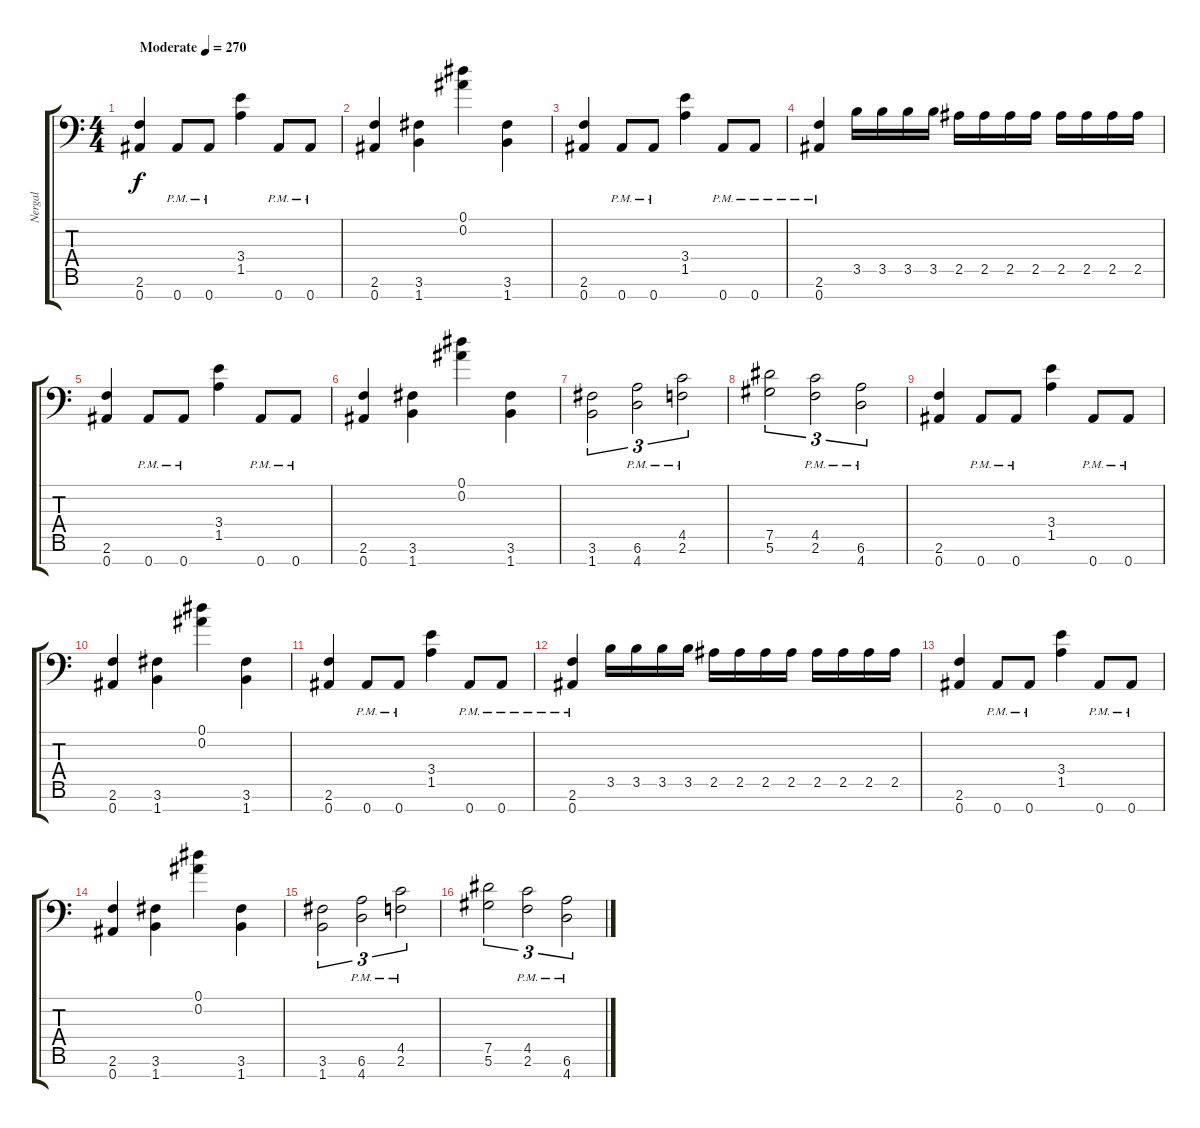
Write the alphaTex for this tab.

\track ("Nergal" "Nergal") {instrument distortionguitar}
\staff {score tabs}
\tuning (Eb4 Bb3 Gb3 Db3 Ab2 Eb2 Bb1) {hide}
\ts (4 4)
\tempo (270 "Moderate")
\clef f4
\ks c
(2.6 0.7).4{dy f instrument distortionguitar} 0.7{pm}.8 0.7{pm}.8 (3.4 1.5).4 0.7{pm}.8 0.7{pm}.8 |
(2.6 0.7).4 (3.6 1.7).4 (0.1 0.2).4 (3.6 1.7).4 |
(2.6 0.7).4 0.7{pm}.8 0.7{pm}.8 (3.4 1.5).4 0.7{pm}.8 0.7{pm}.8 |
(2.6{pm} 0.7{pm}).4 3.5.16 3.5.16 3.5.16 3.5.16 2.5.16 2.5.16 2.5.16 2.5.16 2.5.16 2.5.16 2.5.16 2.5.16 |
(2.6 0.7).4 0.7{pm}.8 0.7{pm}.8 (3.4 1.5).4 0.7{pm}.8 0.7{pm}.8 |
(2.6 0.7).4 (3.6 1.7).4 (0.1 0.2).4 (3.6 1.7).4 |
(3.6 1.7).2{tu (3 2)} (6.6{pm} 4.7{pm}).2{tu (3 2)} (4.5{pm} 2.6{pm}).2{tu (3 2)} |
(7.5 5.6).2{tu (3 2)} (4.5{pm} 2.6{pm}).2{tu (3 2)} (6.6{pm} 4.7{pm}).2{tu (3 2)} |
(2.6 0.7).4 0.7{pm}.8 0.7{pm}.8 (3.4 1.5).4 0.7{pm}.8 0.7{pm}.8 |
(2.6 0.7).4 (3.6 1.7).4 (0.1 0.2).4 (3.6 1.7).4 |
(2.6 0.7).4 0.7{pm}.8 0.7{pm}.8 (3.4 1.5).4 0.7{pm}.8 0.7{pm}.8 |
(2.6{pm} 0.7{pm}).4 3.5.16 3.5.16 3.5.16 3.5.16 2.5.16 2.5.16 2.5.16 2.5.16 2.5.16 2.5.16 2.5.16 2.5.16 |
(2.6 0.7).4 0.7{pm}.8 0.7{pm}.8 (3.4 1.5).4 0.7{pm}.8 0.7{pm}.8 |
(2.6 0.7).4 (3.6 1.7).4 (0.1 0.2).4 (3.6 1.7).4 |
(3.6 1.7).2{tu (3 2)} (6.6{pm} 4.7{pm}).2{tu (3 2)} (4.5{pm} 2.6{pm}).2{tu (3 2)} |
(7.5 5.6).2{tu (3 2)} (4.5{pm} 2.6{pm}).2{tu (3 2)} (6.6{pm} 4.7{pm}).2{tu (3 2)}
